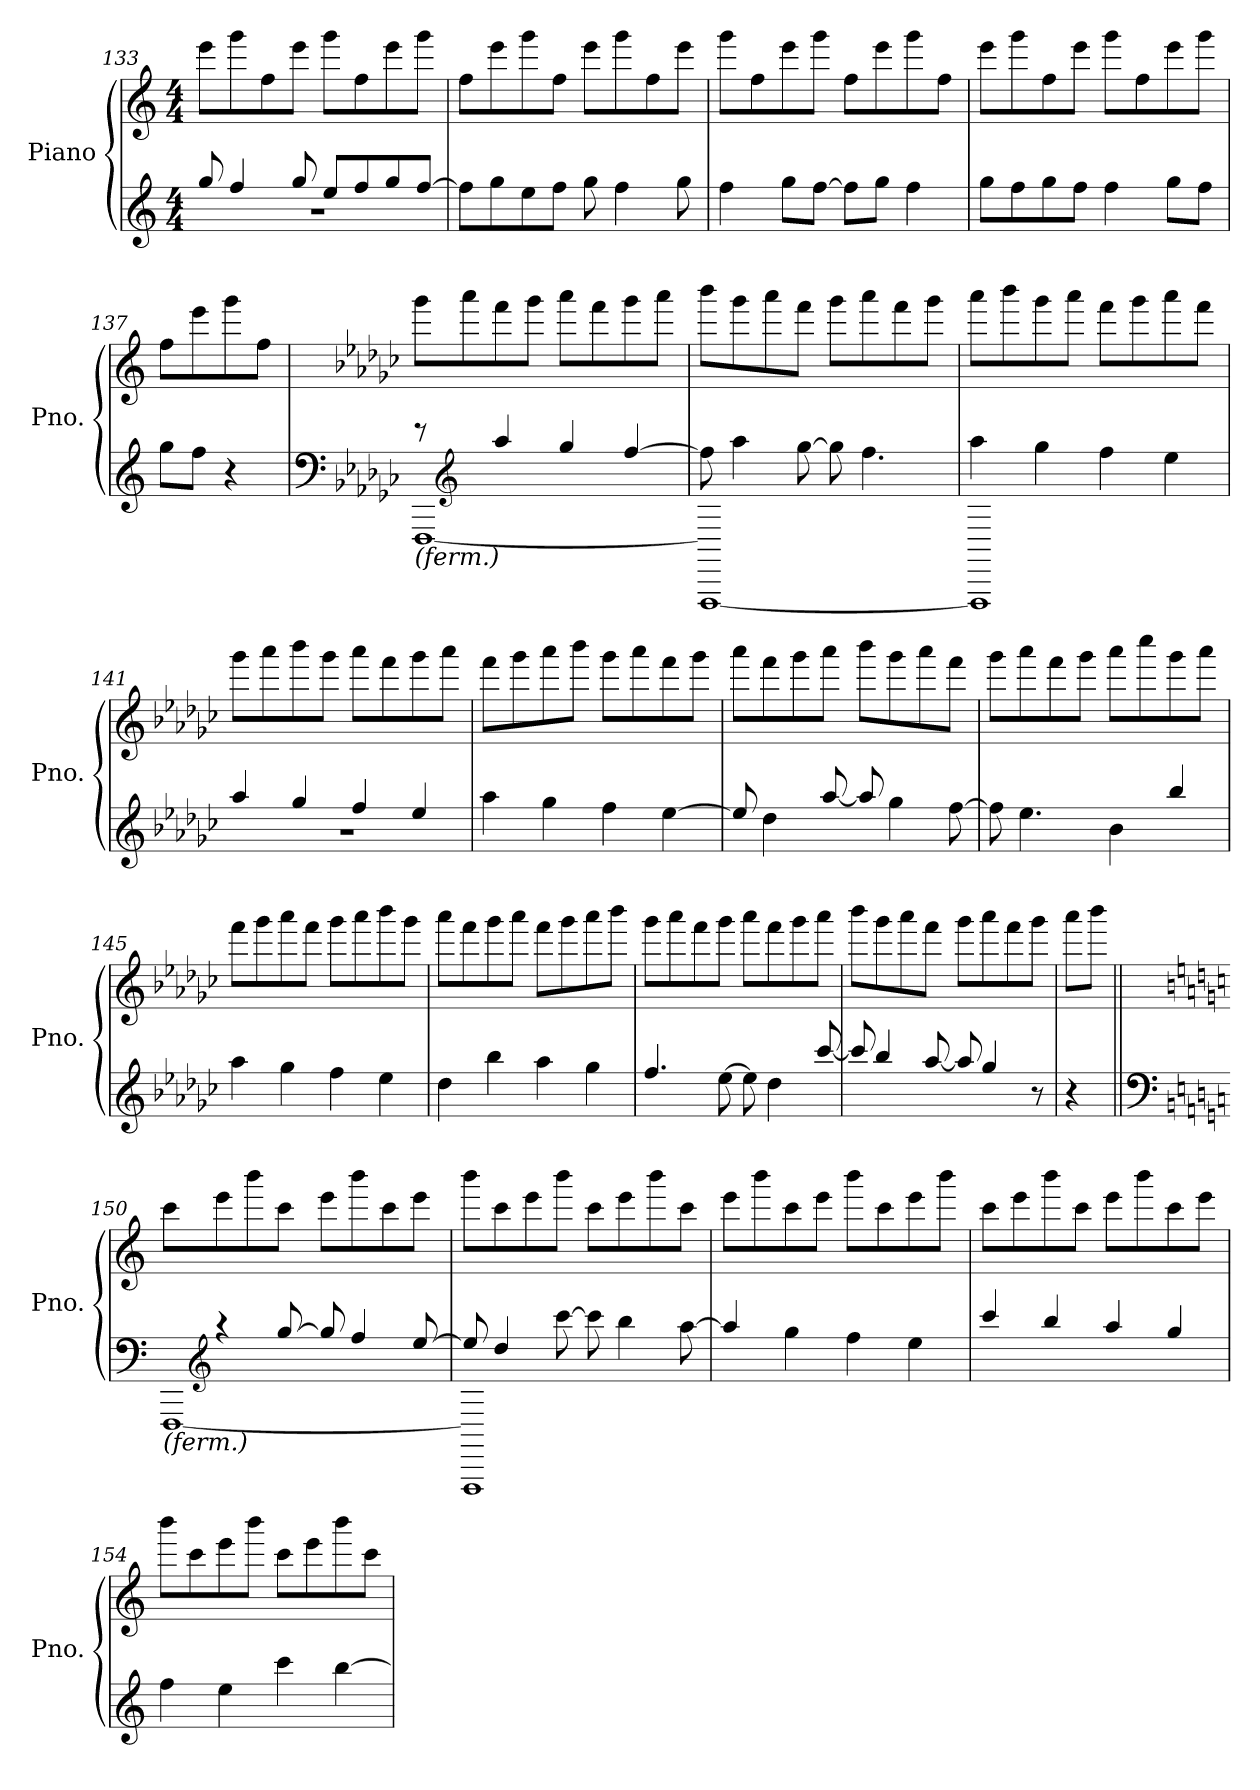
**kern	**kern
*part1	*part1
*staff2	*staff1
*I"Piano	*
*I'Pno.	*
*clefG2	*clefG2
*k[]	*k[]
*M4/4	*M4/4
=133	=133
*^	*
8gg/	1r	8eee\L
4ff/	.	8ggg\
.	.	8ff\
8gg/	.	8eee\J
8ee/L	.	8ggg\L
8ff/	.	8ff\
8gg/	.	8eee\
[8ff/J	.	8ggg\J
*v	*v	*
=134	=134
8ff\L]	8ff\L
8gg\	8eee\
8ee\	8ggg\
8ff\J	8ff\J
8gg\	8eee\L
4ff\	8ggg\
.	8ff\
8gg\	8eee\J
=135	=135
4ff\	8ggg\L
.	8ff\
8gg\L	8eee\
[8ff\J	8ggg\J
8ff\L]	8ff\L
8gg\J	8eee\
4ff\	8ggg\
.	8ff\J
=136	=136
8gg\L	8eee\L
8ff\	8ggg\
8gg\	8ff\
8ff\J	8eee\J
4ff\	8ggg\L
.	8ff\
8gg\L	8eee\
8ff\J	8ggg\J
!!LO:LB:g=z
=137	=137
8gg\L	8ff\L
8ff\J	8eee\
4r	8ggg\
.	8ff\J
=138	=138
*clefF4	*
*k[b-e-a-d-g-c-]	*k[b-e-a-d-g-c-]
*^	*
!LO:TX:b:i:t=(ferm.)	!	!
8r	[1FFF	8ggg-\L
*clefG2	*	*
8ryy	.	8aaa-\
4aa-/	.	8fff\
.	.	8ggg-\J
4gg-/	.	8aaa-\L
.	.	8fff\
[4ff/	.	8ggg-\
.	.	8aaa-\J
=139	=139	=139
8ff\]	1FFF_	8bbb-\L
4aa-\	.	8ggg-\
.	.	8aaa-\
[8gg-\	.	8fff\J
8gg-\]	.	8ggg-\L
4.ff\	.	8aaa-\
.	.	8fff\
.	.	8ggg-\J
=140	=140	=140
4aa-\	1FFF]	8aaa-\L
.	.	8bbb-\
4gg-\	.	8ggg-\
.	.	8aaa-\J
4ff\	.	8fff\L
.	.	8ggg-\
4ee-\	.	8aaa-\
.	.	8fff\J
=141	=141	=141
4aa-/	1r	8ggg-\L
.	.	8aaa-\
4gg-/	.	8bbb-\
.	.	8ggg-\J
4ff/	.	8aaa-\L
.	.	8fff\
4ee-/	.	8ggg-\
.	.	8aaa-\J
*v	*v	*
!!LO:LB:g=z
=142	=142
4aa-\	8fff\L
.	8ggg-\
4gg-\	8aaa-\
.	8bbb-\J
4ff\	8ggg-\L
.	8aaa-\
[4ee-\	8fff\
.	8ggg-\J
=143	=143
8ee-/]	8aaa-\L
4dd-\	8fff\
.	8ggg-\
[8aa-/	8aaa-\J
8aa-/]	8bbb-\L
4gg-\	8ggg-\
.	8aaa-\
[8ff\	8fff\J
=144	=144
8ff\]	8ggg-\L
4.ee-\	8aaa-\
.	8fff\
.	8ggg-\J
4b-\	8aaa-\L
.	8cccc-\
4bb-/	8ggg-\
.	8aaa-\J
=145	=145
4aa-\	8fff\L
.	8ggg-\
4gg-\	8aaa-\
.	8fff\J
4ff\	8ggg-\L
.	8aaa-\
4ee-\	8bbb-\
.	8ggg-\J
!!LO:LB:g=z
=146	=146
4dd-\	8aaa-\L
.	8fff\
4bb-\	8ggg-\
.	8aaa-\J
4aa-\	8fff\L
.	8ggg-\
4gg-\	8aaa-\
.	8bbb-\J
=147	=147
4.ff/	8ggg-\L
.	8aaa-\
.	8fff\
[8ee-\	8ggg-\J
8ee-\]	8aaa-\L
4dd-\	8fff\
.	8ggg-\
[8ccc-/	8aaa-\J
=148	=148
8ccc-/]	8bbb-\L
4bb-/	8ggg-\
.	8aaa-\
[8aa-/	8fff\J
8aa-/]	8ggg-\L
4gg-/	8aaa-\
.	8fff\
8r	8ggg-\J
=149	=149
4r	8aaa-\L
.	8bbb-\J
!!LO:LB:g=z
=150||	=150||
*clefF4	*
*k[]	*k[]
*^	*
!LO:TX:b:i:t=(ferm.)	!	!
8ryy	[1FFF	8ccc\L
*clefG2	*	*
4r	.	8eee\
.	.	8bbb\
[8gg/	.	8ccc\J
8gg/]	.	8eee\L
4ff/	.	8bbb\
.	.	8ccc\
[8ee/	.	8eee\J
=151	=151	=151
8ee/]	1FFF]	8bbb\L
4dd/	.	8ccc\
.	.	8eee\
[8ccc\	.	8bbb\J
8ccc\]	.	8ccc\L
4bb\	.	8eee\
.	.	8bbb\
[8aa\	.	8ccc\J
*v	*v	*
=152	=152
4aa/]	8eee\L
.	8bbb\
4gg\	8ccc\
.	8eee\J
4ff\	8bbb\L
.	8ccc\
4ee\	8eee\
.	8bbb\J
=153	=153
4ccc/	8ccc\L
.	8eee\
4bb/	8bbb\
.	8ccc\J
4aa/	8eee\L
.	8bbb\
4gg/	8ccc\
.	8eee\J
=154	=154
4ff\	8bbb\L
.	8ccc\
4ee\	8eee\
.	8bbb\J
4ccc\	8ccc\L
.	8eee\
[4bb\	8bbb\
.	8ccc\J
=	=
*-	*-
